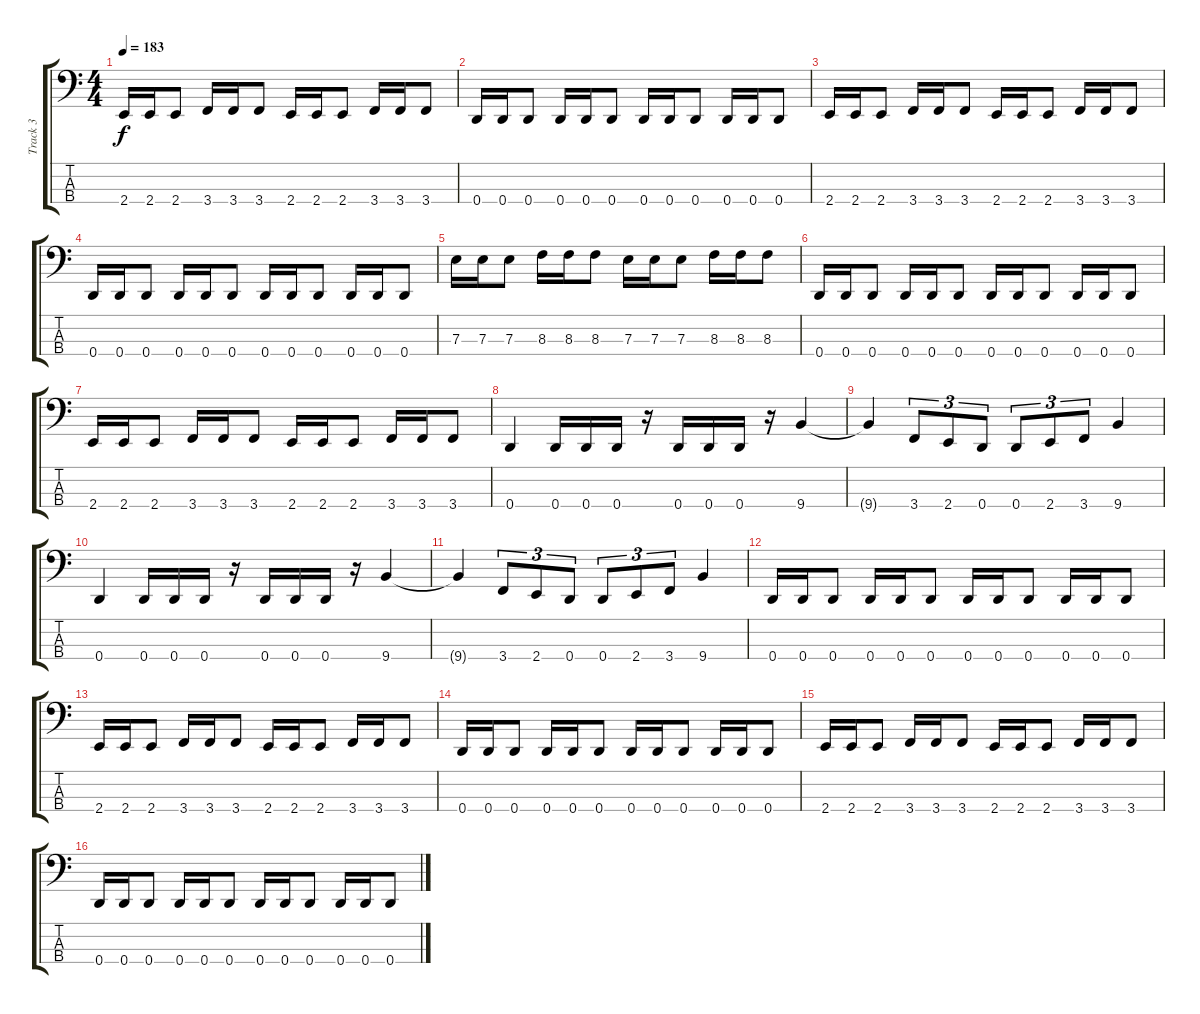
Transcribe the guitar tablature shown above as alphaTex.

\track ("Track 3" "Track 3") {instrument electricbassfinger}
\staff {score tabs}
\tuning (G2 D2 A1 D1) {hide}
\ts (4 4)
\tempo 183
\clef f4
\ks c
2.4.16{dy f} 2.4.16 2.4.8 3.4.16 3.4.16 3.4.8 2.4.16 2.4.16 2.4.8 3.4.16 3.4.16 3.4.8 |
0.4.16 0.4.16 0.4.8 0.4.16 0.4.16 0.4.8 0.4.16 0.4.16 0.4.8 0.4.16 0.4.16 0.4.8 |
2.4.16 2.4.16 2.4.8 3.4.16 3.4.16 3.4.8 2.4.16 2.4.16 2.4.8 3.4.16 3.4.16 3.4.8 |
0.4.16 0.4.16 0.4.8 0.4.16 0.4.16 0.4.8 0.4.16 0.4.16 0.4.8 0.4.16 0.4.16 0.4.8 |
7.3.16 7.3.16 7.3.8 8.3.16 8.3.16 8.3.8 7.3.16 7.3.16 7.3.8 8.3.16 8.3.16 8.3.8 |
0.4.16 0.4.16 0.4.8 0.4.16 0.4.16 0.4.8 0.4.16 0.4.16 0.4.8 0.4.16 0.4.16 0.4.8 |
2.4.16 2.4.16 2.4.8 3.4.16 3.4.16 3.4.8 2.4.16 2.4.16 2.4.8 3.4.16 3.4.16 3.4.8 |
0.4.4 0.4.16 0.4.16 0.4.16 r.16 0.4.16 0.4.16 0.4.16 r.16 9.4.4 |
9.4{t}.4 3.4.8{tu (3 2)} 2.4.8{tu (3 2)} 0.4.8{tu (3 2)} 0.4.8{tu (3 2)} 2.4.8{tu (3 2)} 3.4.8{tu (3 2)} 9.4.4 |
0.4.4 0.4.16 0.4.16 0.4.16 r.16 0.4.16 0.4.16 0.4.16 r.16 9.4.4 |
9.4{t}.4 3.4.8{tu (3 2)} 2.4.8{tu (3 2)} 0.4.8{tu (3 2)} 0.4.8{tu (3 2)} 2.4.8{tu (3 2)} 3.4.8{tu (3 2)} 9.4.4 |
0.4.16 0.4.16 0.4.8 0.4.16 0.4.16 0.4.8 0.4.16 0.4.16 0.4.8 0.4.16 0.4.16 0.4.8 |
2.4.16 2.4.16 2.4.8 3.4.16 3.4.16 3.4.8 2.4.16 2.4.16 2.4.8 3.4.16 3.4.16 3.4.8 |
0.4.16 0.4.16 0.4.8 0.4.16 0.4.16 0.4.8 0.4.16 0.4.16 0.4.8 0.4.16 0.4.16 0.4.8 |
2.4.16 2.4.16 2.4.8 3.4.16 3.4.16 3.4.8 2.4.16 2.4.16 2.4.8 3.4.16 3.4.16 3.4.8 |
0.4.16 0.4.16 0.4.8 0.4.16 0.4.16 0.4.8 0.4.16 0.4.16 0.4.8 0.4.16 0.4.16 0.4.8
